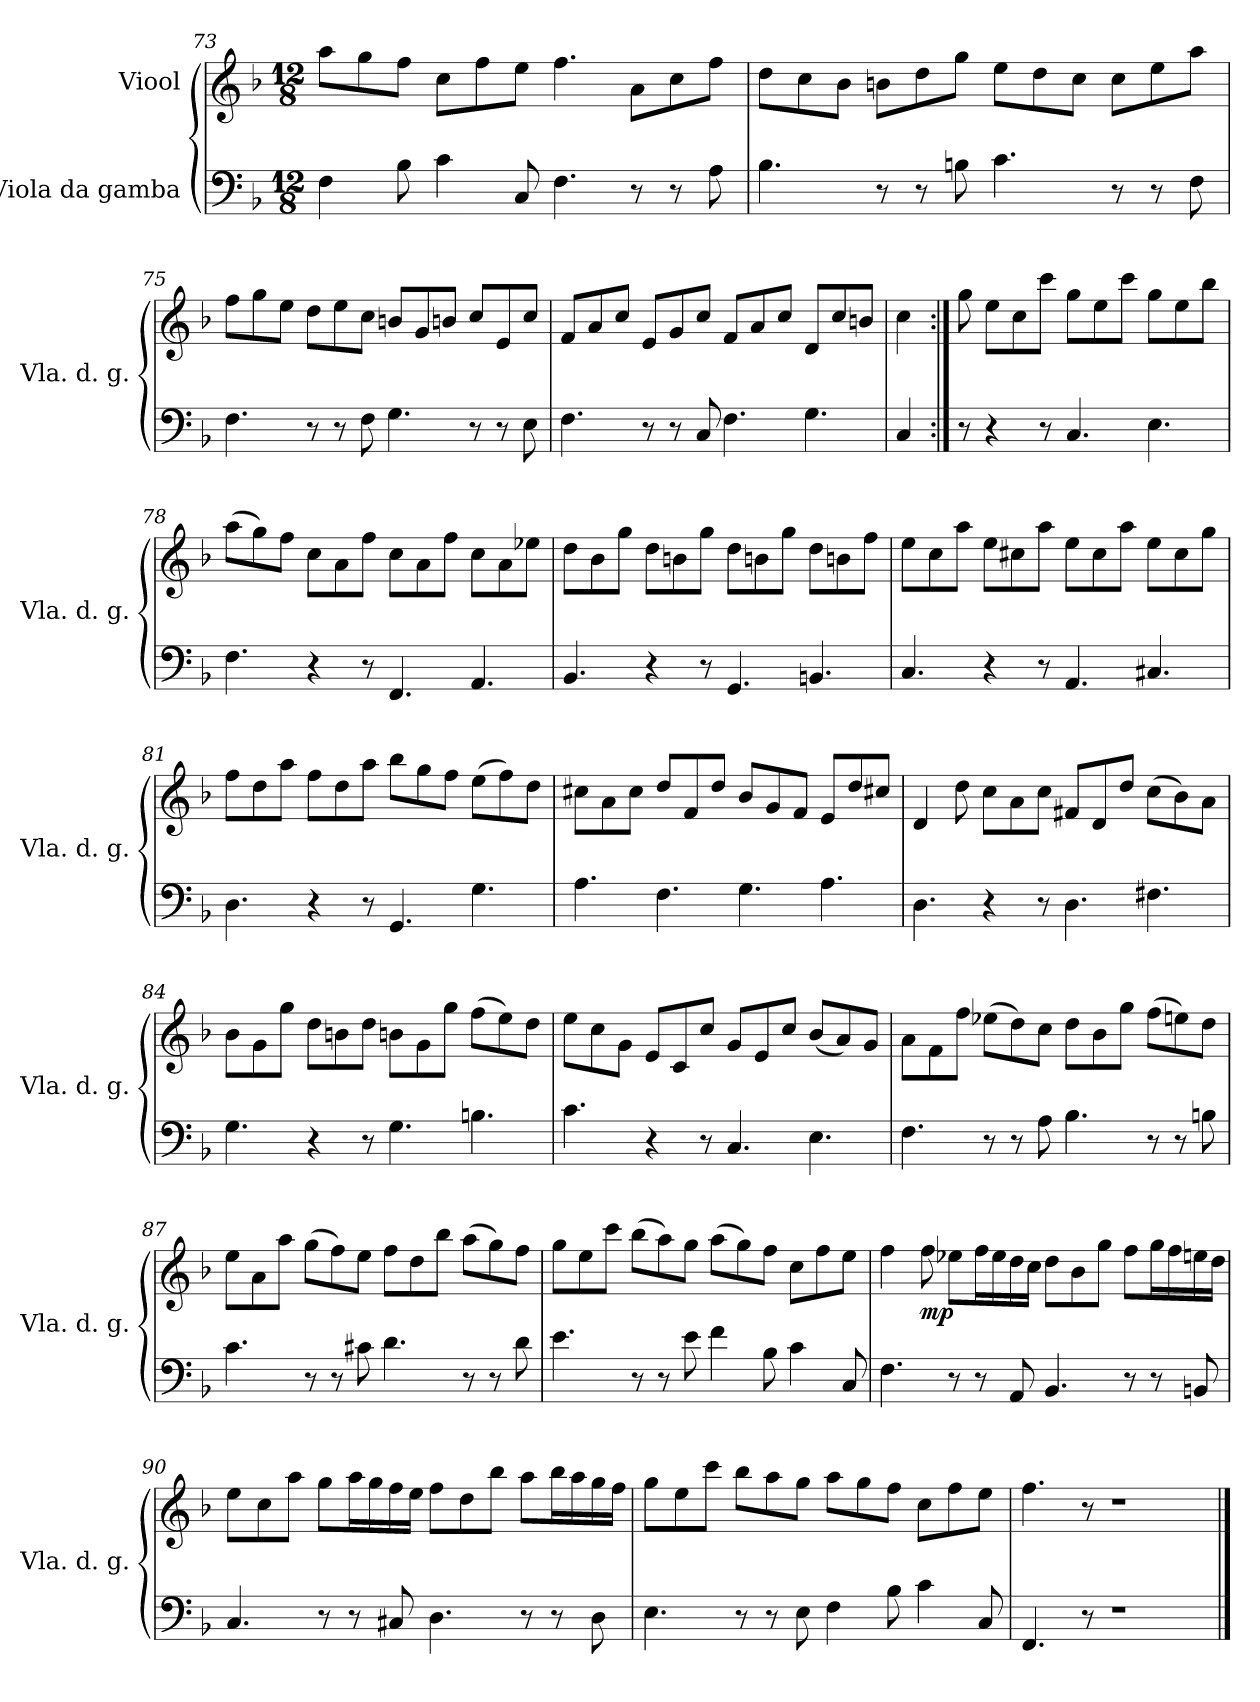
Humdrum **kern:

**kern	**kern	**dynam
*part2	*part1	*part1
*staff2	*staff1	*staff1
*I"Viola da gamba	*I"Viool	*
*I'Vla. d. g.	*	*
!!LO:LB:g=z
*clefF4	*clefG2	*
*k[b-]	*k[b-]	*
*M12/8	*M12/8	*
=73	=73	=73
4F\	8aa\L	.
.	8gg\	.
8B-\	8ff\J	.
4c\	8cc\L	.
.	8ff\	.
8C/	8ee\J	.
4.F\	4.ff\	.
8r	8a\L	.
8r	8cc\	.
8A\	8ff\J	.
=74	=74	=74
4.B-\	8dd\L	.
.	8cc\	.
.	8b-\J	.
8r	8bn\L	.
8r	8dd\	.
8Bn\	8gg\J	.
4.c\	8ee\L	.
.	8dd\	.
.	8cc\J	.
8r	8cc\L	.
8r	8ee\	.
8F\	8aa\J	.
=75	=75	=75
4.F\	8ff\L	.
.	8gg\	.
.	8ee\J	.
8r	8dd\L	.
8r	8ee\	.
8F\	8cc\J	.
4.G\	8bn/L	.
.	8g/	.
.	8bn/J	.
8r	8cc/L	.
8r	8e/	.
8E\	8cc/J	.
!!LO:LB:g=z
=76	=76	=76
4.F\	8f/L	.
.	8a/	.
.	8cc/J	.
8r	8e/L	.
8r	8g/	.
8C/	8cc/J	.
4.F\	8f/L	.
.	8a/	.
.	8cc/J	.
4.G\	8d/L	.
.	8cc/	.
.	8bn/J	.
=76X1	=76X1	=76X1
4C/	4cc\	.
=77:|!	=77:|!	=77:|!
8r	8gg\	.
4r	8ee\L	.
.	8cc\	.
8r	8ccc\J	.
4.C/	8gg\L	.
.	8ee\	.
.	8ccc\J	.
4.E\	8gg\L	.
.	8ee\	.
.	8bb-\J	.
=78	=78	=78
4.F\	(8aa\L	.
.	8gg\)	.
.	8ff\J	.
4r	8cc\L	.
.	8a\	.
8r	8ff\J	.
4.FF/	8cc\L	.
.	8a\	.
.	8ff\J	.
4.AA/	8cc\L	.
.	8a\	.
.	8ee-X\J	.
!!LO:LB:g=z
=79	=79	=79
4.BB-/	8dd\L	.
.	8b-\	.
.	8gg\J	.
4r	8dd\L	.
.	8bn\	.
8r	8gg\J	.
4.GG/	8dd\L	.
.	8bn\	.
.	8gg\J	.
4.BBn/	8dd\L	.
.	8bn\	.
.	8ff\J	.
=80	=80	=80
4.C/	8ee\L	.
.	8cc\	.
.	8aa\J	.
4r	8ee\L	.
.	8cc#X\	.
8r	8aa\J	.
4.AA/	8ee\L	.
.	8cc#\	.
.	8aa\J	.
4.C#X/	8ee\L	.
.	8cc#\	.
.	8gg\J	.
=81	=81	=81
4.D\	8ff\L	.
.	8dd\	.
.	8aa\J	.
4r	8ff\L	.
.	8dd\	.
8r	8aa\J	.
4.GG/	8bb-\L	.
.	8gg\	.
.	8ff\J	.
4.G\	(8ee\L	.
.	8ff\)	.
.	8dd\J	.
!!LO:PB:g=z
=82	=82	=82
4.A\	8cc#X\L	.
.	8a\	.
.	8cc#\J	.
4.F\	8dd/L	.
.	8f/	.
.	8dd/J	.
4.G\	8b-/L	.
.	8g/	.
.	8f/J	.
4.A\	8e/L	.
.	8dd/	.
.	8cc#X/J	.
=83	=83	=83
4.D\	4d/	.
.	8dd\	.
4r	8cc\L	.
.	8a\	.
8r	8cc\J	.
4.D\	8f#X/L	.
.	8d/	.
.	8dd/J	.
4.F#X\	(8cc\L	.
.	8b-\)	.
.	8a\J	.
=84	=84	=84
4.G\	8b-\L	.
.	8g\	.
.	8gg\J	.
4r	8dd\L	.
.	8bn\	.
8r	8dd\J	.
4.G\	8bn\L	.
.	8g\	.
.	8gg\J	.
4.Bn\	(8ff\L	.
.	8ee\)	.
.	8dd\J	.
!!LO:LB:g=z
=85	=85	=85
4.c\	8ee\L	.
.	8cc\	.
.	8g\J	.
4r	8e/L	.
.	8c/	.
8r	8cc/J	.
4.C/	8g/L	.
.	8e/	.
.	8cc/J	.
4.E\	(8b-/L	.
.	8a/)	.
.	8g/J	.
=86	=86	=86
4.F\	8a\L	.
.	8f\	.
.	8ff\J	.
8r	(8ee-X\L	.
8r	8dd\)	.
8A\	8cc\J	.
4.B-\	8dd\L	.
.	8b-\	.
.	8gg\J	.
8r	(8ff\L	.
8r	8een\)	.
8Bn\	8dd\J	.
=87	=87	=87
4.c\	8ee\L	.
.	8a\	.
.	8aa\J	.
8r	(8gg\L	.
8r	8ff\)	.
8c#X\	8ee\J	.
4.d\	8ff\L	.
.	8dd\	.
.	8bb-\J	.
8r	(8aa\L	.
8r	8gg\)	.
8d\	8ff\J	.
!!LO:LB:g=z
=88	=88	=88
4.e\	8gg\L	.
.	8ee\	.
.	8ccc\J	.
8r	(8bb-\L	.
8r	8aa\)	.
8e\	8gg\J	.
4f\	(8aa\L	.
.	8gg\)	.
8B-\	8ff\J	.
4c\	8cc\L	.
.	8ff\	.
8C/	8ee\J	.
=89	=89	=89
4.F\	4ff\	.
!	!	!LO:DY:b
.	8ff\	mp
8r	8ee-X\L	.
8r	16ff\L	.
.	16ee-\	.
8AA/	16dd\	.
.	16cc\JJ	.
4.BB-/	8dd\L	.
.	8b-\	.
.	8gg\J	.
8r	8ff\L	.
8r	16gg\L	.
.	16ff\	.
8BBn/	16een\	.
.	16dd\JJ	.
!!LO:LB:g=z
=90	=90	=90
4.C/	8ee\L	.
.	8cc\	.
.	8aa\J	.
8r	8gg\L	.
8r	16aa\L	.
.	16gg\	.
8C#X/	16ff\	.
.	16ee\JJ	.
4.D\	8ff\L	.
.	8dd\	.
.	8bb-\J	.
8r	8aa\L	.
8r	16bb-\L	.
.	16aa\	.
8D\	16gg\	.
.	16ff\JJ	.
=91	=91	=91
4.E\	8gg\L	.
.	8ee\	.
.	8ccc\J	.
8r	8bb-\L	.
8r	8aa\	.
8E\	8gg\J	.
4F\	8aa\L	.
.	8gg\	.
8B-\	8ff\J	.
4c\	8cc\L	.
.	8ff\	.
8C/	8ee\J	.
=92	=92	=92
4.FF/	4.ff\	.
8r	8r	.
1r	1r	.
==	==	==
*-	*-	*-
